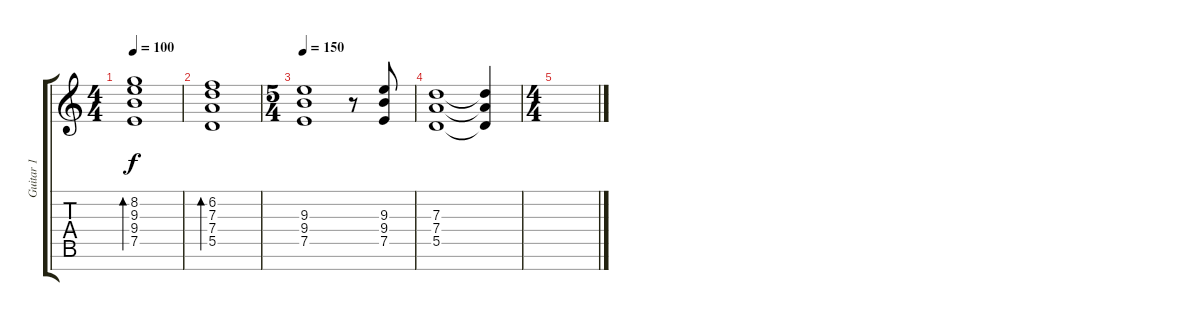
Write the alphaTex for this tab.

\track ("Guitar 1" "Guitar 1") {instrument acousticguitarsteel}
\staff {score tabs}
\tuning (E4 B3 G3 D3 A2 E2 B1) {hide}
\ts (4 4)
\tempo 100
\clef g2
\ks c
(8.2 9.3 9.4 7.5).1{bd 480 dy f} |
(6.2 7.3 7.4 5.5).1{bd 480} |
\ts (5 4)
\tempo 150
(9.3 9.4 7.5).1{instrument overdrivenguitar} r.8 (9.3 9.4 7.5).8 |
(7.3 7.4 5.5).1 (7.3{t} 7.4{t} 5.5{t}).4 |
\ts (4 4)
